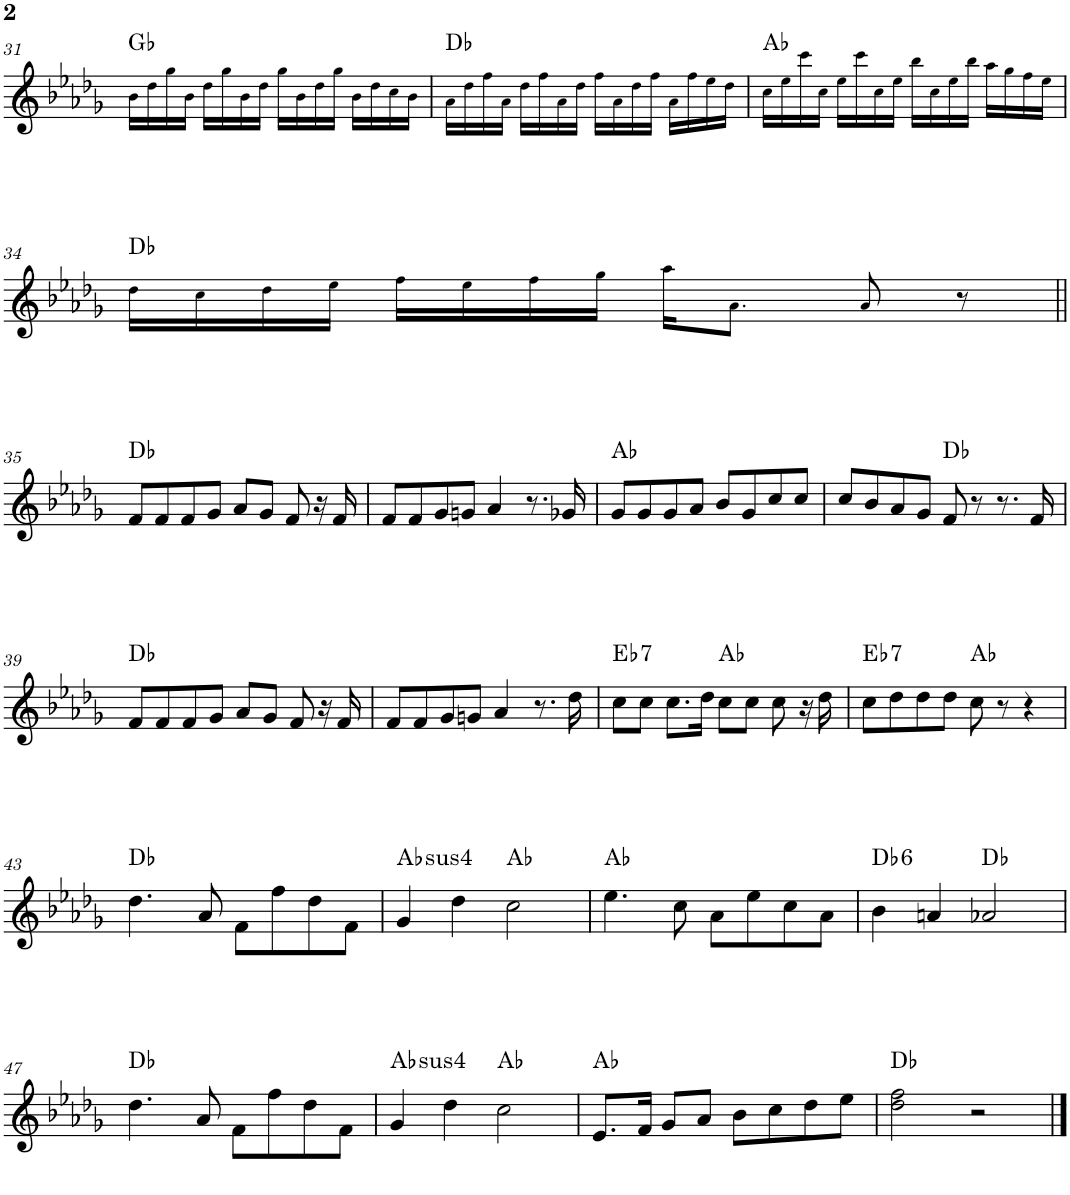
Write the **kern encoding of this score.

**kern	**harte
*part1	*part1
*staff1	*
*I"Piano	*
*I'Pno.	*
!!LO:PB:g=z
*clefG2	*
*k[b-e-a-d-g-]	*
*M4/4	*
=31	=31
16b-!\LL	Gb:maj
16dd-!\	.
16gg-!\	.
16b-!\JJ	.
16dd-!\LL	.
16gg-!\	.
16b-!\	.
16dd-!\JJ	.
16gg-!\LL	.
16b-!\	.
16dd-!\	.
16gg-!\JJ	.
16b-!\LL	.
16dd-!\	.
16cc!\	.
16b-!\JJ	.
=32	=32
16a-!\LL	Db:maj
16dd-!\	.
16ff!\	.
16a-!\JJ	.
16dd-!\LL	.
16ff!\	.
16a-!\	.
16dd-!\JJ	.
16ff!\LL	.
16a-!\	.
16dd-!\	.
16ff!\JJ	.
16a-!\LL	.
16ff!\	.
16ee-!\	.
16dd-!\JJ	.
=33	=33
16cc!\LL	Ab:maj
16ee-!\	.
16ccc!\	.
16cc!\JJ	.
16ee-!\LL	.
16ccc!\	.
16cc!\	.
16ee-!\JJ	.
16bb-!\LL	.
16cc!\	.
16ee-!\	.
16bb-!\JJ	.
16aa-!\LL	.
16gg-!\	.
16ff!\	.
16ee-!\JJ	.
!!LO:LB:g=z
=34	=34
16dd-!\LL	Db:maj
16cc!\	.
16dd-!\	.
16ee-!\JJ	.
16ff!\LL	.
16ee-!\	.
16ff!\	.
16gg-!\JJ	.
16aa-!\KL	.
8.a-!\J	.
8a-!/	.
8r	.
!!LO:LB:g=z
=35||	=35||
8f/L	Db:maj
8f/	.
8f/	.
8g-/J	.
8a-/L	.
8g-/J	.
8f/	.
16r	.
16f/	.
=36	=36
8f/L	.
8f/	.
8g-/	.
8gn/J	.
4a-/	.
8.r	.
16g-X/	.
=37	=37
8g-/L	Ab:maj
8g-/	.
8g-/	.
8a-/J	.
8b-/L	.
8g-/	.
8cc/	.
8cc/J	.
=38	=38
8cc/L	.
8b-/	.
8a-/	.
8g-/J	.
8f/	Db:maj
8r	.
8.r	.
16f/	.
!!LO:LB:g=z
=39	=39
8f/L	Db:maj
8f/	.
8f/	.
8g-/J	.
8a-/L	.
8g-/J	.
8f/	.
16r	.
16f/	.
=40	=40
8f/L	.
8f/	.
8g-/	.
8gn/J	.
4a-/	.
8.r	.
16dd-\	.
=41	=41
!	!LO:H:kt=7
8cc\L	Eb:7
8cc\J	.
8.cc\L	.
16dd-\Jk	.
8cc\L	Ab:maj
8cc\J	.
8cc\	.
16r	.
16dd-\	.
=42	=42
!	!LO:H:kt=7
8cc\L	Eb:7
8dd-\	.
8dd-\	.
8dd-\J	.
8cc\	Ab:maj
8r	.
4r	.
!!LO:LB:g=z
=43	=43
4.dd-\	Db:maj
8a-/	.
8f\L	.
8ff\	.
8dd-\	.
8f\J	.
=44	=44
!	!LO:H:kt=4
4g-/	Ab:sus4
4dd-\	.
2cc\	Ab:maj
=45	=45
4.ee-\	Ab:maj
8cc\	.
8a-\L	.
8ee-\	.
8cc\	.
8a-\J	.
=46	=46
!	!LO:H:kt=6
4b-\	Db:maj6
4an/	.
2a-X/	Db:maj
!!LO:LB:g=z
=47	=47
4.dd-\	Db:maj
8a-/	.
8f\L	.
8ff\	.
8dd-\	.
8f\J	.
=48	=48
!	!LO:H:kt=4
4g-/	Ab:sus4
4dd-\	.
2cc\	Ab:maj
=49	=49
8.e-/L	Ab:maj
16f/Jk	.
8g-/L	.
8a-/J	.
8b-\L	.
8cc\	.
8dd-\	.
8ee-\J	.
=50	=50
2dd-\ 2ff\	Db:maj
2r	.
==	==
*-	*-
